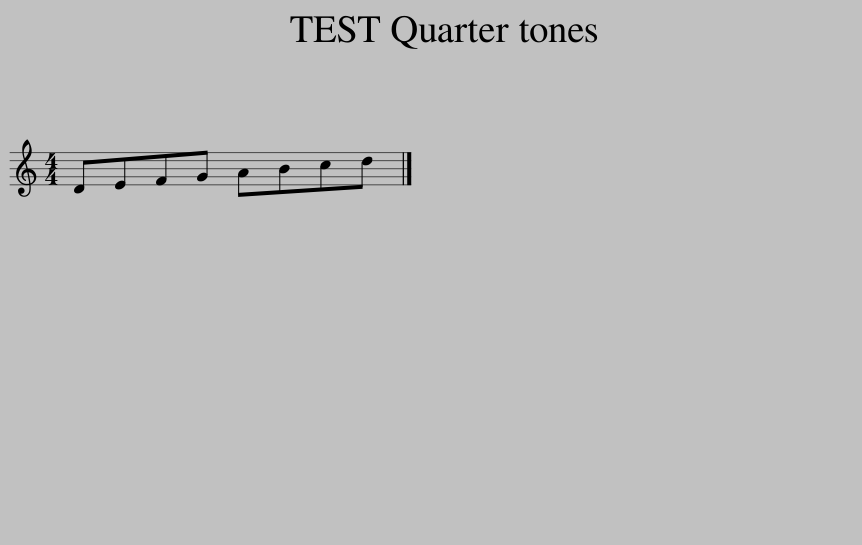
X:1
L:1/8
M:4/4
I:linebreak $
K:C
V:1 treble
V:1
 DEFG ABcd |] %1
